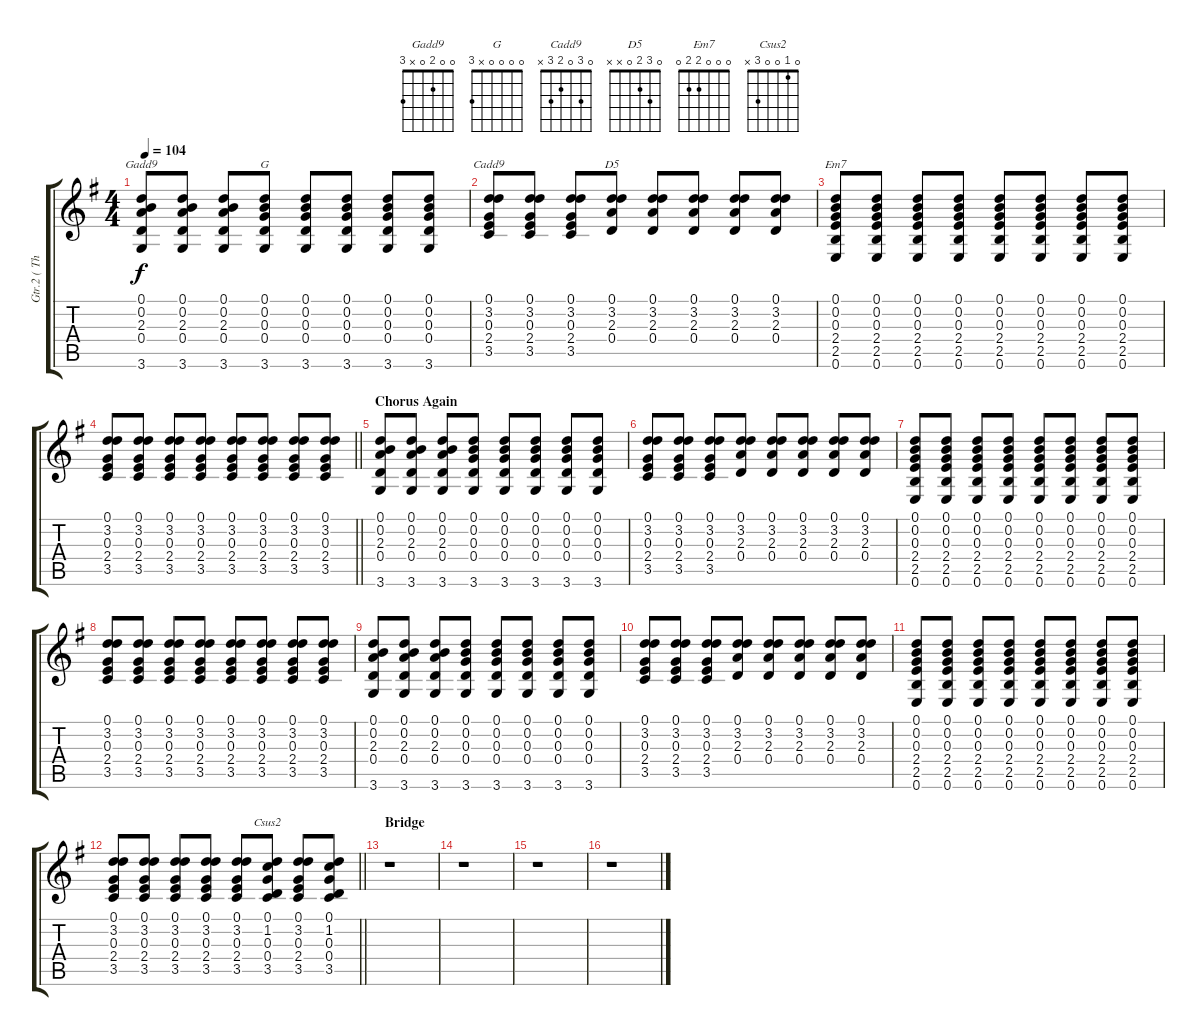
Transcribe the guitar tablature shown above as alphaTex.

\track ("Gtr.2 ( Thom Yorke )" "Gtr.2 ( Th") {instrument overdrivenguitar}
\staff {score tabs}
\tuning (D4 B3 G3 D3 A2 E2) {hide}
\chord ("Gadd9" 0 0 2 0 x 3)
\chord ("G" 0 0 0 0 x 3)
\chord ("Cadd9" 0 3 0 2 3 x)
\chord ("D5" 0 3 2 0 x x)
\chord ("Em7" 0 0 0 2 2 0)
\chord ("Csus2" 0 1 0 0 3 x)
\ts (4 4)
\tempo 104
\clef g2
\ks eminor
(0.1 0.2 2.3 0.4 3.6).8{ch "Gadd9" dy f} (0.1 0.2 2.3 0.4 3.6).8 (0.1 0.2 2.3 0.4 3.6).8 (0.1 0.2 0.3 0.4 3.6).8{ch "G"} (0.1 0.2 0.3 0.4 3.6).8 (0.1 0.2 0.3 0.4 3.6).8 (0.1 0.2 0.3 0.4 3.6).8 (0.1 0.2 0.3 0.4 3.6).8 |
(0.1 3.2 0.3 2.4 3.5).8{ch "Cadd9"} (0.1 3.2 0.3 2.4 3.5).8 (0.1 3.2 0.3 2.4 3.5).8 (0.1 3.2 2.3 0.4).8{ch "D5"} (0.1 3.2 2.3 0.4).8 (0.1 3.2 2.3 0.4).8 (0.1 3.2 2.3 0.4).8 (0.1 3.2 2.3 0.4).8 |
(0.1 0.2 0.3 2.4 2.5 0.6).8{ch "Em7"} (0.1 0.2 0.3 2.4 2.5 0.6).8 (0.1 0.2 0.3 2.4 2.5 0.6).8 (0.1 0.2 0.3 2.4 2.5 0.6).8 (0.1 0.2 0.3 2.4 2.5 0.6).8 (0.1 0.2 0.3 2.4 2.5 0.6).8 (0.1 0.2 0.3 2.4 2.5 0.6).8 (0.1 0.2 0.3 2.4 2.5 0.6).8 |
\barLineRight lightlight
(0.1 3.2 0.3 2.4 3.5).8 (0.1 3.2 0.3 2.4 3.5).8 (0.1 3.2 0.3 2.4 3.5).8 (0.1 3.2 0.3 2.4 3.5).8 (0.1 3.2 0.3 2.4 3.5).8 (0.1 3.2 0.3 2.4 3.5).8 (0.1 3.2 0.3 2.4 3.5).8 (0.1 3.2 0.3 2.4 3.5).8 |
\section ("" "Chorus Again")
(0.1 0.2 2.3 0.4 3.6).8 (0.1 0.2 2.3 0.4 3.6).8 (0.1 0.2 2.3 0.4 3.6).8 (0.1 0.2 0.3 0.4 3.6).8 (0.1 0.2 0.3 0.4 3.6).8 (0.1 0.2 0.3 0.4 3.6).8 (0.1 0.2 0.3 0.4 3.6).8 (0.1 0.2 0.3 0.4 3.6).8 |
(0.1 3.2 0.3 2.4 3.5).8 (0.1 3.2 0.3 2.4 3.5).8 (0.1 3.2 0.3 2.4 3.5).8 (0.1 3.2 2.3 0.4).8 (0.1 3.2 2.3 0.4).8 (0.1 3.2 2.3 0.4).8 (0.1 3.2 2.3 0.4).8 (0.1 3.2 2.3 0.4).8 |
(0.1 0.2 0.3 2.4 2.5 0.6).8 (0.1 0.2 0.3 2.4 2.5 0.6).8 (0.1 0.2 0.3 2.4 2.5 0.6).8 (0.1 0.2 0.3 2.4 2.5 0.6).8 (0.1 0.2 0.3 2.4 2.5 0.6).8 (0.1 0.2 0.3 2.4 2.5 0.6).8 (0.1 0.2 0.3 2.4 2.5 0.6).8 (0.1 0.2 0.3 2.4 2.5 0.6).8 |
(0.1 3.2 0.3 2.4 3.5).8 (0.1 3.2 0.3 2.4 3.5).8 (0.1 3.2 0.3 2.4 3.5).8 (0.1 3.2 0.3 2.4 3.5).8 (0.1 3.2 0.3 2.4 3.5).8 (0.1 3.2 0.3 2.4 3.5).8 (0.1 3.2 0.3 2.4 3.5).8 (0.1 3.2 0.3 2.4 3.5).8 |
(0.1 0.2 2.3 0.4 3.6).8 (0.1 0.2 2.3 0.4 3.6).8 (0.1 0.2 2.3 0.4 3.6).8 (0.1 0.2 0.3 0.4 3.6).8 (0.1 0.2 0.3 0.4 3.6).8 (0.1 0.2 0.3 0.4 3.6).8 (0.1 0.2 0.3 0.4 3.6).8 (0.1 0.2 0.3 0.4 3.6).8 |
(0.1 3.2 0.3 2.4 3.5).8 (0.1 3.2 0.3 2.4 3.5).8 (0.1 3.2 0.3 2.4 3.5).8 (0.1 3.2 2.3 0.4).8 (0.1 3.2 2.3 0.4).8 (0.1 3.2 2.3 0.4).8 (0.1 3.2 2.3 0.4).8 (0.1 3.2 2.3 0.4).8 |
(0.1 0.2 0.3 2.4 2.5 0.6).8 (0.1 0.2 0.3 2.4 2.5 0.6).8 (0.1 0.2 0.3 2.4 2.5 0.6).8 (0.1 0.2 0.3 2.4 2.5 0.6).8 (0.1 0.2 0.3 2.4 2.5 0.6).8 (0.1 0.2 0.3 2.4 2.5 0.6).8 (0.1 0.2 0.3 2.4 2.5 0.6).8 (0.1 0.2 0.3 2.4 2.5 0.6).8 |
\barLineRight lightlight
(0.1 3.2 0.3 2.4 3.5).8 (0.1 3.2 0.3 2.4 3.5).8 (0.1 3.2 0.3 2.4 3.5).8 (0.1 3.2 0.3 2.4 3.5).8 (0.1 3.2 0.3 2.4 3.5).8 (0.1 1.2 0.3 0.4 3.5).8{ch "Csus2"} (0.1 3.2 0.3 2.4 3.5).8 (0.1 1.2 0.3 0.4 3.5).8 |
\section ("" "Bridge")
r.1 |
r.1 |
r.1 |
r.1
